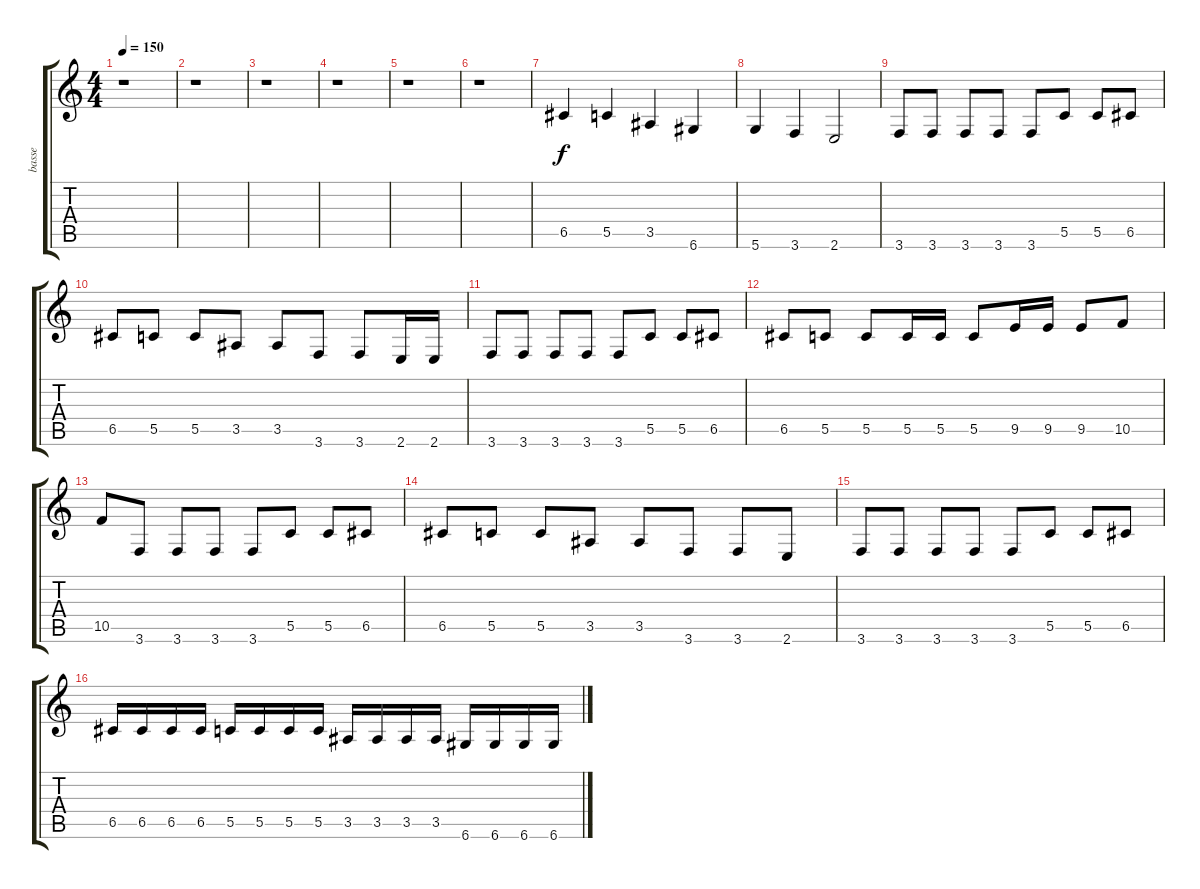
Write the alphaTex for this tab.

\track ("basse" "basse") {instrument electricbassfinger}
\staff {score tabs}
\tuning (D4 A3 F3 C3 G2 D2) {hide}
\ts (4 4)
\tempo 150
\clef g2
\ks c
r.1{dy f} |
r.1 |
r.1 |
r.1 |
r.1 |
r.1 |
6.5.4 5.5.4 3.5.4 6.6.4 |
5.6.4 3.6.4 2.6.2 |
3.6.8 3.6.8 3.6.8 3.6.8 3.6.8 5.5.8 5.5.8 6.5.8 |
6.5.8 5.5.8 5.5.8 3.5.8 3.5.8 3.6.8 3.6.8 2.6.16 2.6.16 |
3.6.8 3.6.8 3.6.8 3.6.8 3.6.8 5.5.8 5.5.8 6.5.8 |
6.5.8 5.5.8 5.5.8 5.5.16 5.5.16 5.5.8 9.5.16 9.5.16 9.5.8 10.5.8 |
10.5.8 3.6.8 3.6.8 3.6.8 3.6.8 5.5.8 5.5.8 6.5.8 |
6.5.8 5.5.8 5.5.8 3.5.8 3.5.8 3.6.8 3.6.8 2.6.8 |
3.6.8 3.6.8 3.6.8 3.6.8 3.6.8 5.5.8 5.5.8 6.5.8 |
6.5.16 6.5.16 6.5.16 6.5.16 5.5.16 5.5.16 5.5.16 5.5.16 3.5.16 3.5.16 3.5.16 3.5.16 6.6.16 6.6.16 6.6.16 6.6.16
